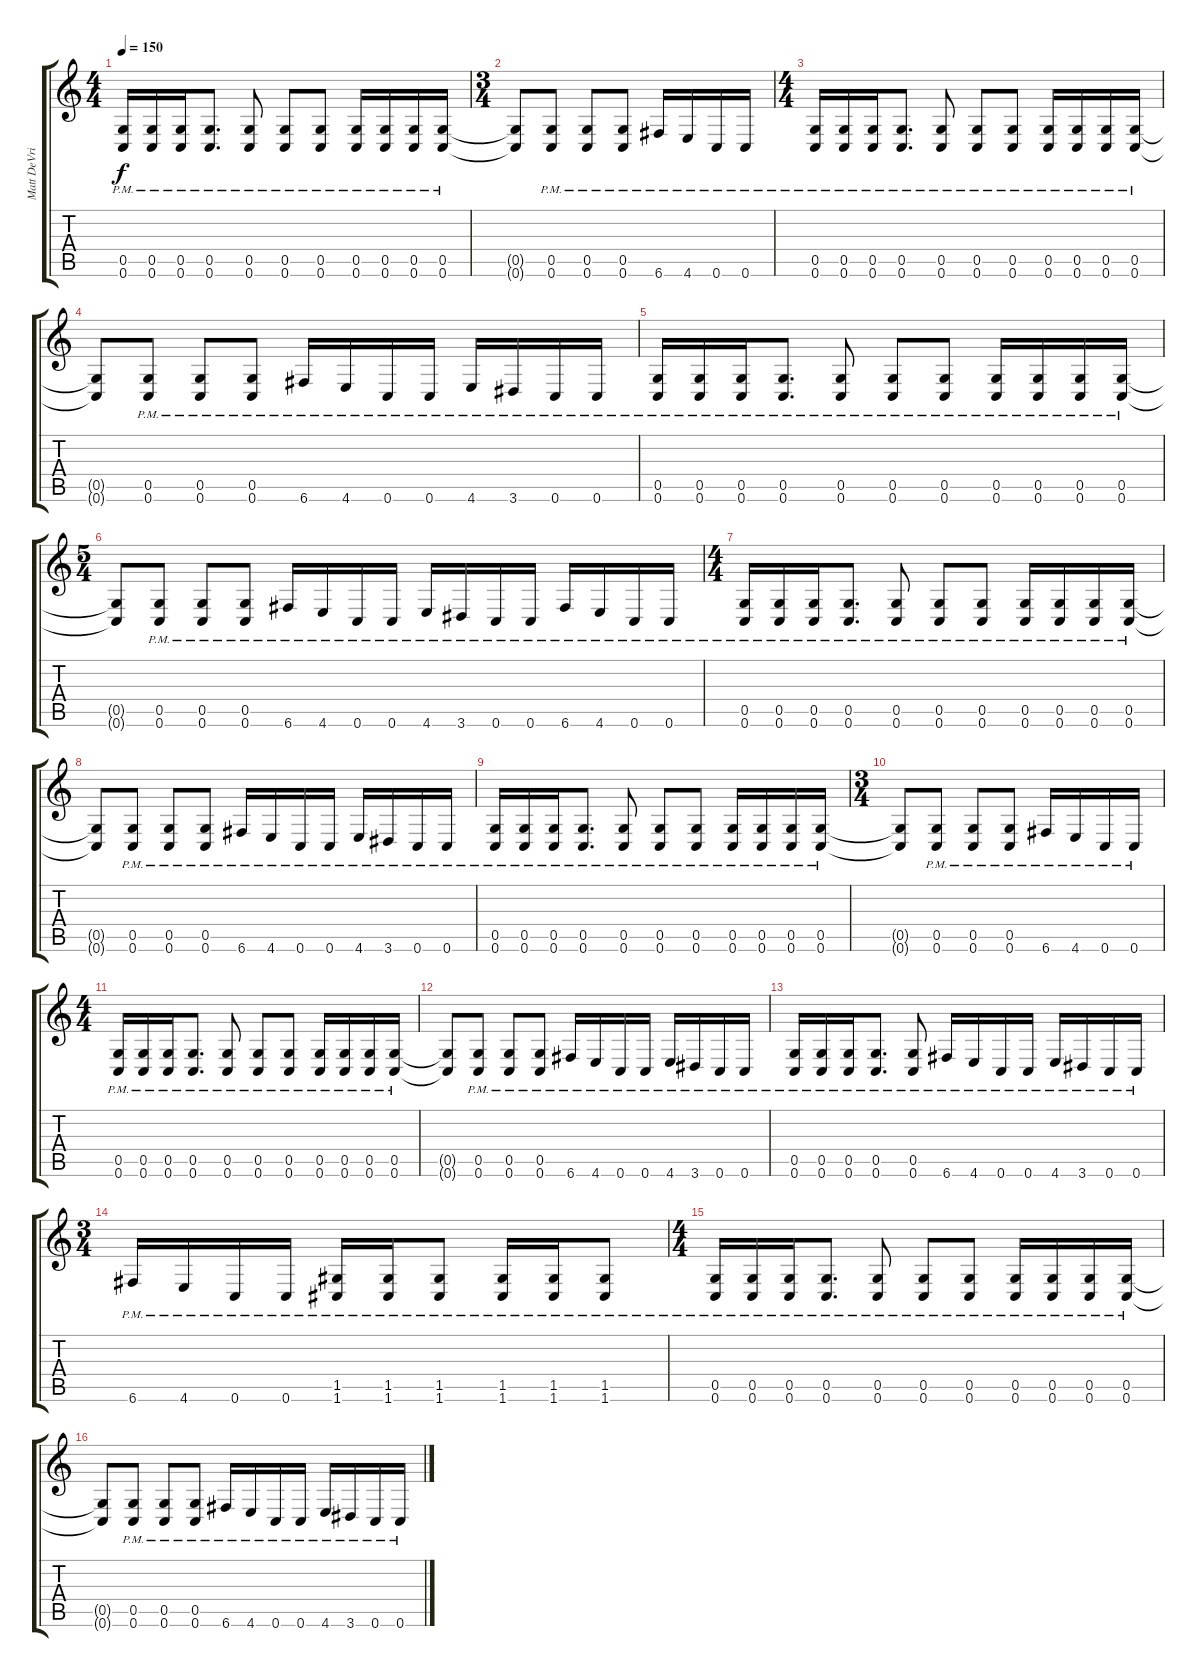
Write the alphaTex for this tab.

\track ("Matt DeVries" "Matt DeVri") {instrument distortionguitar}
\staff {score tabs}
\tuning (D4 A3 F3 C3 G2 C2) {hide}
\ts (4 4)
\tempo 150
\clef g2
\ks c
(0.5{pm} 0.6{pm}).16{dy f} (0.5{pm} 0.6{pm}).16 (0.5{pm} 0.6{pm}).16 (0.5{pm} 0.6{pm}).8{d} (0.5{pm} 0.6{pm}).8 (0.5{pm} 0.6{pm}).8 (0.5{pm} 0.6{pm}).8 (0.5{pm} 0.6{pm}).16 (0.5{pm} 0.6{pm}).16 (0.5{pm} 0.6{pm}).16 (0.5{pm} 0.6).16 |
\ts (3 4)
(0.5{t} 0.6{t}).8 (0.5{pm} 0.6{pm}).8 (0.5{pm} 0.6{pm}).8 (0.5{pm} 0.6{pm}).8 6.6{pm}.16 4.6{pm}.16 0.6{pm}.16 0.6{pm}.16 |
\ts (4 4)
(0.5{pm} 0.6{pm}).16 (0.5{pm} 0.6{pm}).16 (0.5{pm} 0.6{pm}).16 (0.5{pm} 0.6{pm}).8{d} (0.5{pm} 0.6{pm}).8 (0.5{pm} 0.6{pm}).8 (0.5{pm} 0.6{pm}).8 (0.5{pm} 0.6{pm}).16 (0.5{pm} 0.6{pm}).16 (0.5{pm} 0.6{pm}).16 (0.5{pm} 0.6).16 |
(0.5{t} 0.6{t}).8 (0.5{pm} 0.6{pm}).8 (0.5{pm} 0.6{pm}).8 (0.5{pm} 0.6{pm}).8 6.6{pm}.16 4.6{pm}.16 0.6{pm}.16 0.6{pm}.16 4.6{pm}.16 3.6{pm}.16 0.6{pm}.16 0.6{pm}.16 |
(0.5{pm} 0.6{pm}).16 (0.5{pm} 0.6{pm}).16 (0.5{pm} 0.6{pm}).16 (0.5{pm} 0.6{pm}).8{d} (0.5{pm} 0.6{pm}).8 (0.5{pm} 0.6{pm}).8 (0.5{pm} 0.6{pm}).8 (0.5{pm} 0.6{pm}).16 (0.5{pm} 0.6{pm}).16 (0.5{pm} 0.6{pm}).16 (0.5{pm} 0.6).16 |
\ts (5 4)
(0.5{t} 0.6{t}).8 (0.5{pm} 0.6{pm}).8 (0.5{pm} 0.6{pm}).8 (0.5{pm} 0.6{pm}).8 6.6{pm}.16 4.6{pm}.16 0.6{pm}.16 0.6{pm}.16 4.6{pm}.16 3.6{pm}.16 0.6{pm}.16 0.6{pm}.16 6.6{pm}.16 4.6{pm}.16 0.6{pm}.16 0.6{pm}.16 |
\ts (4 4)
(0.5{pm} 0.6{pm}).16 (0.5{pm} 0.6{pm}).16 (0.5{pm} 0.6{pm}).16 (0.5{pm} 0.6{pm}).8{d} (0.5{pm} 0.6{pm}).8 (0.5{pm} 0.6{pm}).8 (0.5{pm} 0.6{pm}).8 (0.5{pm} 0.6{pm}).16 (0.5{pm} 0.6{pm}).16 (0.5{pm} 0.6{pm}).16 (0.5{pm} 0.6).16 |
(0.5{t} 0.6{t}).8 (0.5{pm} 0.6{pm}).8 (0.5{pm} 0.6{pm}).8 (0.5{pm} 0.6{pm}).8 6.6{pm}.16 4.6{pm}.16 0.6{pm}.16 0.6{pm}.16 4.6{pm}.16 3.6{pm}.16 0.6{pm}.16 0.6{pm}.16 |
(0.5{pm} 0.6{pm}).16 (0.5{pm} 0.6{pm}).16 (0.5{pm} 0.6{pm}).16 (0.5{pm} 0.6{pm}).8{d} (0.5{pm} 0.6{pm}).8 (0.5{pm} 0.6{pm}).8 (0.5{pm} 0.6{pm}).8 (0.5{pm} 0.6{pm}).16 (0.5{pm} 0.6{pm}).16 (0.5{pm} 0.6{pm}).16 (0.5{pm} 0.6).16 |
\ts (3 4)
(0.5{t} 0.6{t}).8 (0.5{pm} 0.6{pm}).8 (0.5{pm} 0.6{pm}).8 (0.5{pm} 0.6{pm}).8 6.6{pm}.16 4.6{pm}.16 0.6{pm}.16 0.6{pm}.16 |
\ts (4 4)
(0.5{pm} 0.6{pm}).16 (0.5{pm} 0.6{pm}).16 (0.5{pm} 0.6{pm}).16 (0.5{pm} 0.6{pm}).8{d} (0.5{pm} 0.6{pm}).8 (0.5{pm} 0.6{pm}).8 (0.5{pm} 0.6{pm}).8 (0.5{pm} 0.6{pm}).16 (0.5{pm} 0.6{pm}).16 (0.5{pm} 0.6{pm}).16 (0.5{pm} 0.6).16 |
(0.5{t} 0.6{t}).8 (0.5{pm} 0.6{pm}).8 (0.5{pm} 0.6{pm}).8 (0.5{pm} 0.6{pm}).8 6.6{pm}.16 4.6{pm}.16 0.6{pm}.16 0.6{pm}.16 4.6{pm}.16 3.6{pm}.16 0.6{pm}.16 0.6{pm}.16 |
(0.5{pm} 0.6{pm}).16 (0.5{pm} 0.6{pm}).16 (0.5{pm} 0.6{pm}).16 (0.5{pm} 0.6{pm}).8{d} (0.5{pm} 0.6{pm}).8 6.6{pm}.16 4.6{pm}.16 0.6{pm}.16 0.6{pm}.16 4.6{pm}.16 3.6{pm}.16 0.6{pm}.16 0.6{pm}.16 |
\ts (3 4)
6.6{pm}.16 4.6{pm}.16 0.6{pm}.16 0.6{pm}.16 (1.5{pm} 1.6{pm}).16 (1.5{pm} 1.6{pm}).16 (1.5{pm} 1.6{pm}).8 (1.5{pm} 1.6{pm}).16 (1.5{pm} 1.6{pm}).16 (1.5{pm} 1.6{pm}).8 |
\ts (4 4)
(0.5{pm} 0.6{pm}).16 (0.5{pm} 0.6{pm}).16 (0.5{pm} 0.6{pm}).16 (0.5{pm} 0.6{pm}).8{d} (0.5{pm} 0.6{pm}).8 (0.5{pm} 0.6{pm}).8 (0.5{pm} 0.6{pm}).8 (0.5{pm} 0.6{pm}).16 (0.5{pm} 0.6{pm}).16 (0.5{pm} 0.6{pm}).16 (0.5{pm} 0.6).16 |
(0.5{t} 0.6{t}).8 (0.5{pm} 0.6{pm}).8 (0.5{pm} 0.6{pm}).8 (0.5{pm} 0.6{pm}).8 6.6{pm}.16 4.6{pm}.16 0.6{pm}.16 0.6{pm}.16 4.6{pm}.16 3.6{pm}.16 0.6{pm}.16 0.6{pm}.16
